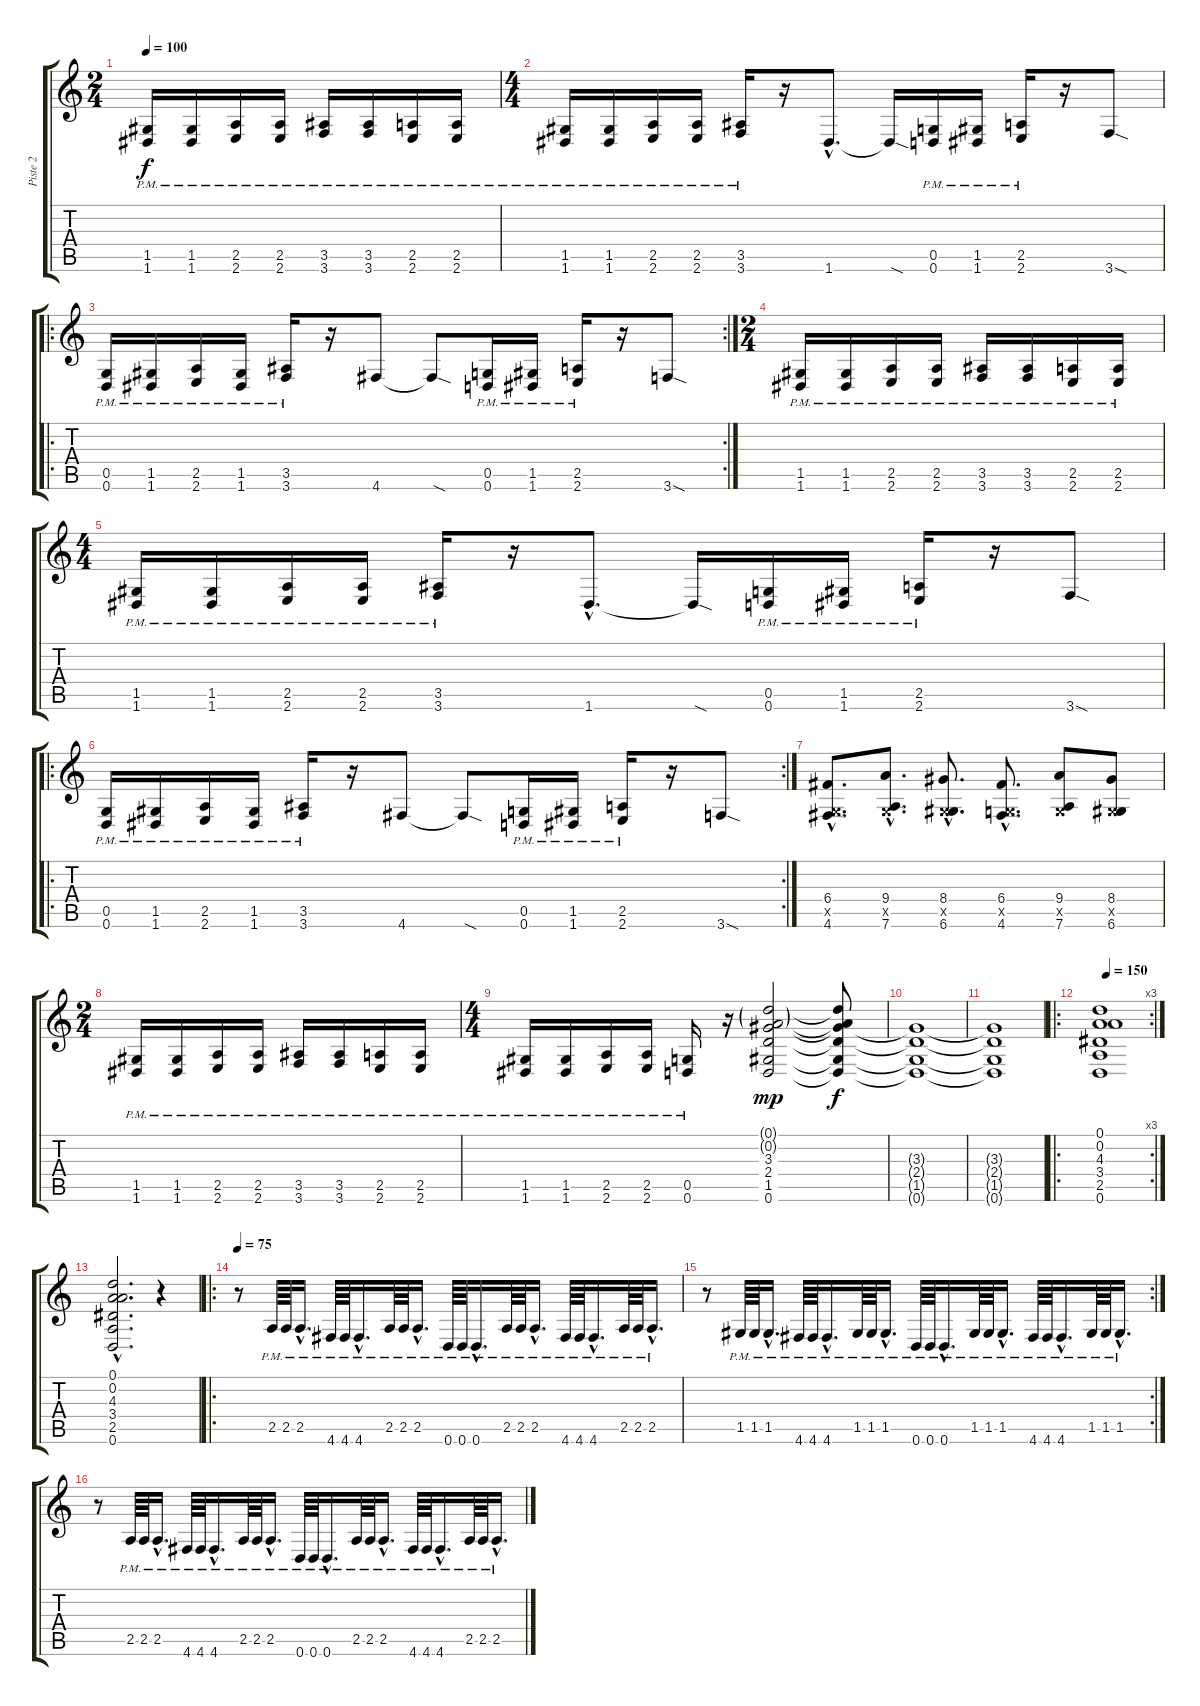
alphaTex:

\track ("Piste 2" "Piste 2") {instrument overdrivenguitar}
\staff {score tabs}
\tuning (D4 A3 F3 C3 G2 D2) {hide}
\ts (2 4)
\tempo 100
\clef g2
\ks c
(1.5{pm} 1.6{pm}).16{dy f} (1.5{pm} 1.6{pm}).16 (2.5{pm} 2.6{pm}).16 (2.5{pm} 2.6{pm}).16 (3.5{pm} 3.6{pm}).16 (3.5{pm} 3.6{pm}).16 (2.5{pm} 2.6{pm}).16 (2.5{pm} 2.6{pm}).16 |
\ts (4 4)
(1.5{pm} 1.6{pm}).16 (1.5{pm} 1.6{pm}).16 (2.5{pm} 2.6{pm}).16 (2.5{pm} 2.6{pm}).16 (3.5{pm} 3.6{pm}).16 r.16 1.6{hac}.8{d} 1.6{sod t}.16 (0.5{pm} 0.6{pm}).16 (1.5{pm} 1.6{pm}).16 (2.5{pm} 2.6{pm}).16 r.16 3.6{sod}.8 |
\ro
\rc 2
(0.5{pm} 0.6{pm}).16 (1.5{pm} 1.6{pm}).16 (2.5{pm} 2.6{pm}).16 (1.5{pm} 1.6{pm}).16 (3.5{pm} 3.6{pm}).16 r.16 4.6.8 4.6{sod t}.8 (0.5{pm} 0.6{pm}).16 (1.5{pm} 1.6{pm}).16 (2.5{pm} 2.6{pm}).16 r.16 3.6{sod}.8 |
\ts (2 4)
(1.5{pm} 1.6{pm}).16 (1.5{pm} 1.6{pm}).16 (2.5{pm} 2.6{pm}).16 (2.5{pm} 2.6{pm}).16 (3.5{pm} 3.6{pm}).16 (3.5{pm} 3.6{pm}).16 (2.5{pm} 2.6{pm}).16 (2.5{pm} 2.6{pm}).16 |
\ts (4 4)
(1.5{pm} 1.6{pm}).16 (1.5{pm} 1.6{pm}).16 (2.5{pm} 2.6{pm}).16 (2.5{pm} 2.6{pm}).16 (3.5{pm} 3.6{pm}).16 r.16 1.6{hac}.8{d} 1.6{sod t}.16 (0.5{pm} 0.6{pm}).16 (1.5{pm} 1.6{pm}).16 (2.5{pm} 2.6{pm}).16 r.16 3.6{sod}.8 |
\ro
\rc 2
(0.5{pm} 0.6{pm}).16 (1.5{pm} 1.6{pm}).16 (2.5{pm} 2.6{pm}).16 (1.5{pm} 1.6{pm}).16 (3.5{pm} 3.6{pm}).16 r.16 4.6.8 4.6{sod t}.8 (0.5{pm} 0.6{pm}).16 (1.5{pm} 1.6{pm}).16 (2.5{pm} 2.6{pm}).16 r.16 3.6{sod}.8 |
(6.4{hac} 0.5{hac x} 4.6{hac}).8{d} (9.4{hac} 0.5{hac x} 7.6{hac}).8{d} (8.4{hac} 0.5{hac x} 6.6{hac}).8{d} (6.4{hac} 0.5{hac x} 4.6{hac}).8{d} (9.4 0.5{x} 7.6).8 (8.4 0.5{x} 6.6).8 |
\ts (2 4)
(1.5{pm} 1.6{pm}).16 (1.5{pm} 1.6{pm}).16 (2.5{pm} 2.6{pm}).16 (2.5{pm} 2.6{pm}).16 (3.5{pm} 3.6{pm}).16 (3.5{pm} 3.6{pm}).16 (2.5{pm} 2.6{pm}).16 (2.5{pm} 2.6{pm}).16 |
\ts (4 4)
(1.5{pm} 1.6{pm}).16 (1.5{pm} 1.6{pm}).16 (2.5{pm} 2.6{pm}).16 (2.5{pm} 2.6{pm}).16 (0.5{pm} 0.6{pm}).16 r.16 (0.1{g} 0.2{g} 3.3 2.4 1.5 0.6).2{dy mp} (0.1{t} 0.2{t} 3.3{t} 2.4{t} 1.5{t} 0.6{t}).8{dy f} |
(3.3{t} 2.4{t} 1.5{t} 0.6{t}).1 |
(3.3{t} 2.4{t} 1.5{t} 0.6{t}).1 |
\ro
\rc 3
\tempo 150
(0.1 0.2 4.3 3.4 2.5 0.6).1 |
(0.1{hac} 0.2{hac} 4.3{hac} 3.4{hac} 2.5{hac} 0.6{hac}).2{d} r.4 |
\ro
\tempo 75
r.8 2.5{pm}.64 2.5{pm}.64 2.5{hac pm}.16{d} 4.6{pm}.64 4.6{pm}.64 4.6{hac pm}.16{d} 2.5{pm}.64 2.5{pm}.64 2.5{hac pm}.16{d} 0.6{pm}.64 0.6{pm}.64 0.6{hac pm}.16{d} 2.5{pm}.64 2.5{pm}.64 2.5{hac pm}.16{d} 4.6{pm}.64 4.6{pm}.64 4.6{hac pm}.16{d} 2.5{pm}.64 2.5{pm}.64 2.5{hac pm}.16{d} |
\rc 2
r.8 1.5{pm}.64 1.5{pm}.64 1.5{hac pm}.16{d} 4.6{pm}.64 4.6{pm}.64 4.6{hac pm}.16{d} 1.5{pm}.64 1.5{pm}.64 1.5{hac pm}.16{d} 0.6{pm}.64 0.6{pm}.64 0.6{hac pm}.16{d} 1.5{pm}.64 1.5{pm}.64 1.5{hac pm}.16{d} 4.6{pm}.64 4.6{pm}.64 4.6{hac pm}.16{d} 1.5{pm}.64 1.5{pm}.64 1.5{hac pm}.16{d} |
r.8 2.5{pm}.64 2.5{pm}.64 2.5{hac pm}.16{d} 4.6{pm}.64 4.6{pm}.64 4.6{hac pm}.16{d} 2.5{pm}.64 2.5{pm}.64 2.5{hac pm}.16{d} 0.6{pm}.64 0.6{pm}.64 0.6{hac pm}.16{d} 2.5{pm}.64 2.5{pm}.64 2.5{hac pm}.16{d} 4.6{pm}.64 4.6{pm}.64 4.6{hac pm}.16{d} 2.5{pm}.64 2.5{pm}.64 2.5{hac pm}.16{d}
